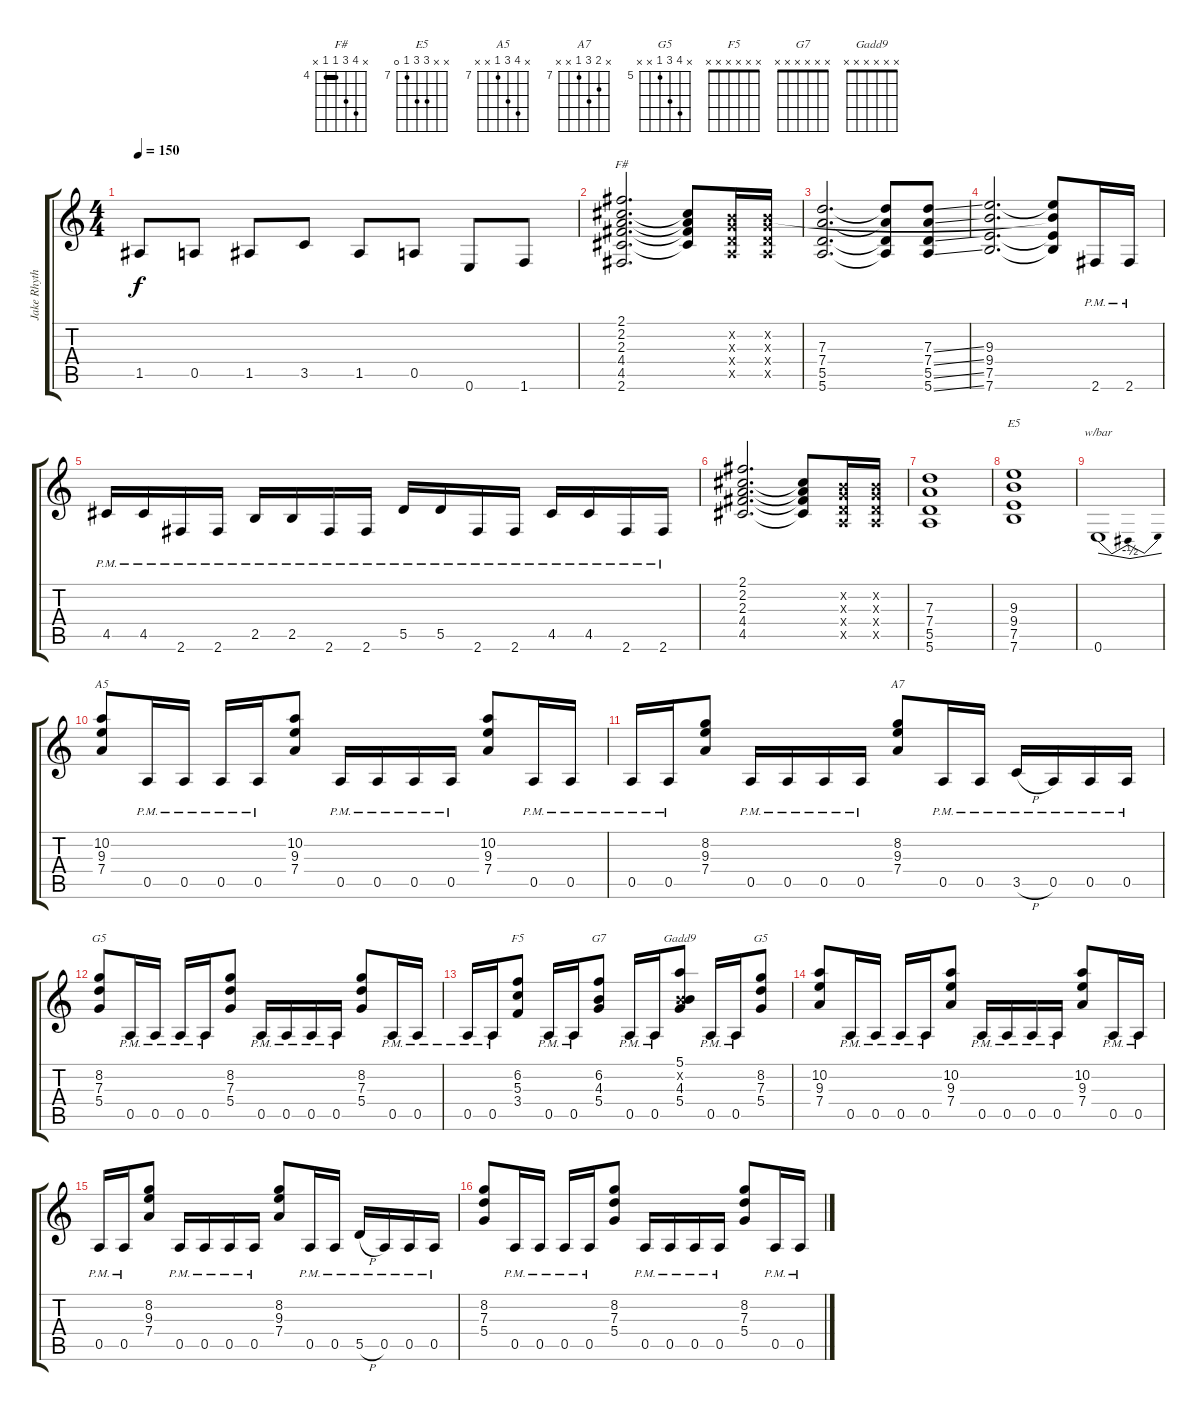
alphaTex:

\track ("Jake Rhythm" "Jake Rhyth") {instrument overdrivenguitar}
\staff {score tabs}
\tuning (E4 B3 G3 D3 A2 E2) {hide}
\chord ("F#" x 7 6 4 4 x) {firstfret 4 barre 4}
\chord ("E5" x x 9 9 7 0) {firstfret 7}
\chord ("A5" x 10 9 7 x x) {firstfret 7}
\chord ("A7" x 8 9 7 x x) {firstfret 7}
\chord ("G5" x x 7 5 x x) {firstfret 5}
\chord ("F5" x x x x x x)
\chord ("G7" x x x x x x)
\chord ("Gadd9" x x x x x x)
\chord ("G5" x 8 7 5 x x) {firstfret 5}
\ts (4 4)
\tempo 150
\clef g2
\ks c
1.5.8{dy f} 0.5.8 1.5.8 3.5.8 1.5.8 0.5.8 0.6.8 1.6.8 |
(2.1 2.2 2.3 4.4 4.5 2.6).2{d ch "F#"} (2.2{t} 2.3{t} 4.4{t} 4.5{t}).8 (0.2{x} 0.3{x} 0.4{x} 0.5{x}).16 (0.2{x} 0.3{x} 0.4{x} 0.5{x}).16 |
(7.3 7.4 5.5 5.6).2{d} (7.3{t} 7.4{t} 5.5{t} 5.6{t}).8 (7.3{ss} 7.4{ss} 5.5{ss} 5.6{ss}).8 |
(9.3 9.4 7.5 7.6).2{d} (0.2{t} 9.3{t} 7.5{t} 7.6{t}).8 2.6{pm}.16 2.6{pm}.16 |
4.5{pm}.16 4.5{pm}.16 2.6{pm}.16 2.6{pm}.16 2.5{pm}.16 2.5{pm}.16 2.6{pm}.16 2.6{pm}.16 5.5{pm}.16 5.5{pm}.16 2.6{pm}.16 2.6{pm}.16 4.5{pm}.16 4.5{pm}.16 2.6{pm}.16 2.6{pm}.16 |
(2.1 2.2 2.3 4.4 4.5).2{d} (2.2{t} 2.3{t} 4.4{t} 4.5{t}).8 (0.2{x} 0.3{x} 0.4{x} 0.5{x}).16 (0.2{x} 0.3{x} 0.4{x} 0.5{x}).16 |
(7.3 7.4 5.5 5.6).1 |
(9.3 9.4 7.5 7.6).1{ch "E5"} |
0.6.1{tbe (dip default 0 0 30 -2 60 0)} |
(10.2 9.3 7.4).8{ch "A5"} 0.5{pm}.16 0.5{pm}.16 0.5{pm}.16 0.5{pm}.16 (10.2 9.3 7.4).8 0.5{pm}.16 0.5{pm}.16 0.5{pm}.16 0.5{pm}.16 (10.2 9.3 7.4).8 0.5{pm}.16 0.5{pm}.16 |
0.5{pm}.16 0.5{pm}.16 (8.2 9.3 7.4).8 0.5{pm}.16 0.5{pm}.16 0.5{pm}.16 0.5{pm}.16 (8.2 9.3 7.4).8{ch "A7"} 0.5{pm}.16 0.5{pm}.16 3.5{h pm}.16 0.5{pm}.16 0.5{pm}.16 0.5{pm}.16 |
(8.2 7.3 5.4).8{ch "G5"} 0.5{pm}.16 0.5{pm}.16 0.5{pm}.16 0.5{pm}.16 (8.2 7.3 5.4).8 0.5{pm}.16 0.5{pm}.16 0.5{pm}.16 0.5{pm}.16 (8.2 7.3 5.4).8 0.5{pm}.16 0.5{pm}.16 |
0.5{pm}.16 0.5{pm}.16 (6.2 5.3 3.4).8{ch "F5"} 0.5{pm}.16 0.5{pm}.16 (6.2 4.3 5.4).8{ch "G7"} 0.5{pm}.16 0.5{pm}.16 (5.1 0.2{x} 4.3 5.4).8{ch "Gadd9"} 0.5{pm}.16 0.5{pm}.16 (8.2 7.3 5.4).8{ch "G5"} |
(10.2 9.3 7.4).8 0.5{pm}.16 0.5{pm}.16 0.5{pm}.16 0.5{pm}.16 (10.2 9.3 7.4).8 0.5{pm}.16 0.5{pm}.16 0.5{pm}.16 0.5{pm}.16 (10.2 9.3 7.4).8 0.5{pm}.16 0.5{pm}.16 |
0.5{pm}.16 0.5{pm}.16 (8.2 9.3 7.4).8 0.5{pm}.16 0.5{pm}.16 0.5{pm}.16 0.5{pm}.16 (8.2 9.3 7.4).8 0.5{pm}.16 0.5{pm}.16 5.5{h pm}.16 0.5{pm}.16 0.5{pm}.16 0.5{pm}.16 |
(8.2 7.3 5.4).8 0.5{pm}.16 0.5{pm}.16 0.5{pm}.16 0.5{pm}.16 (8.2 7.3 5.4).8 0.5{pm}.16 0.5{pm}.16 0.5{pm}.16 0.5{pm}.16 (8.2 7.3 5.4).8 0.5{pm}.16 0.5{pm}.16
